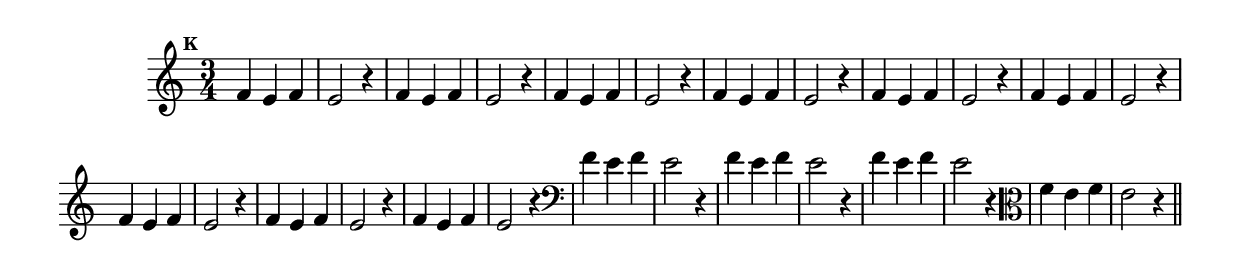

\version "2.16.0"

%\header { texidoc="Perguntas e Respostas"}

\relative c' {

  \override Staff.TimeSignature #'style = #'()
  \time 3/4 
  \override Score.BarNumber #'transparent = ##t
                                %\override Score.RehearsalMark #'font-family = #'roman
  \override Score.RehearsalMark #'font-size = #-2
  \override Score.BarNumber #'transparent = ##t
  \set Score.markFormatter = #format-mark-numbers

  \mark 10 

                                % CLARINETE

  \tag #'cl {
    f4 e f | e2 r4 
  }

                                % FLAUTA

  \tag #'fl {
    f4 e f | e2 r4 
  }

                                % OBOÉ

  \tag #'ob {
    f4 e f | e2 r4 
  }

                                % SAX ALTO

  \tag #'saxa {
    f4 e f | e2 r4 
  }

                                % SAX TENOR

  \tag #'saxt {
    f4 e f | e2 r4 
  }

                                % SAX GENES

  \tag #'saxg {
    f4 e f | e2 r4 
  }

                                % TROMPETE

  \tag #'tpt {
    f4 e f | e2 r4 
  }

                                % TROMPA

  \tag #'tpa {
    f4 e f | e2 r4 
  }

                                % TROMPA OP

  \tag #'tpaop {
    f4 e f | e2 r4 
  }

                                % TROMBONE

  \tag #'tbn {
    \clef bass
    f4 e f | e2 r4 
  }

                                % TUBA MIB

  \tag #'tbamib {
    \clef bass
    f4 e f | e2 r4 
  }

                                % TUBA SIB

  \tag #'tbasib {
    \clef bass
    f4 e f | e2 r4 
  }

                                % VIOLA

  \tag #'vla {
    \clef alto
    f4 e f | e2 r4 
  }

                                % FINAL

  \bar "||"

}
